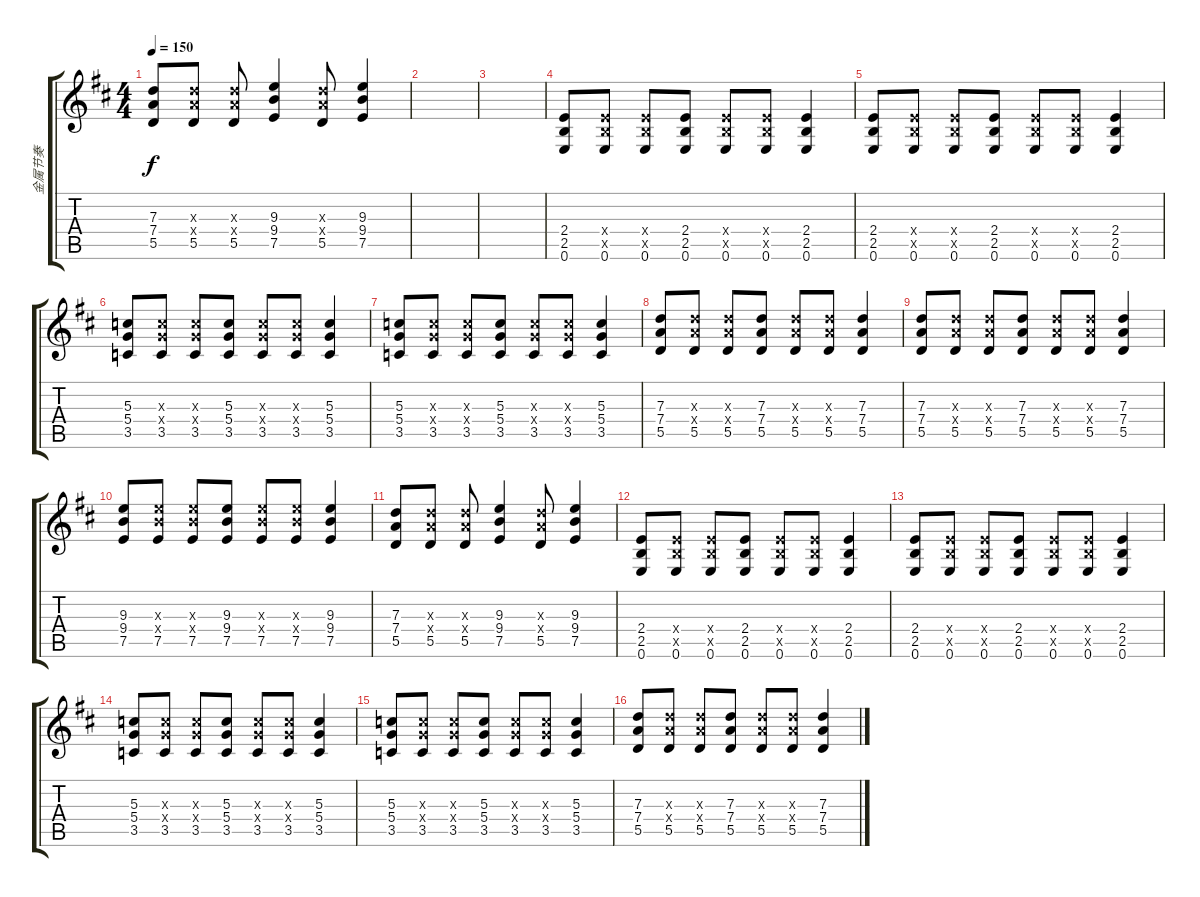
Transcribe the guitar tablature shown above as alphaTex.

\track ("金属节奏" "金属节奏") {instrument overdrivenguitar}
\staff {score tabs}
\tuning (E4 B3 G3 D3 A2 E2) {hide}
\ts (4 4)
\tempo 150
\clef g2
\ks bminor
(7.3 7.4 5.5).8{dy f} (7.3{x} 7.4{x} 5.5).8 (7.3{x} 7.4{x} 5.5).8 (9.3 9.4 7.5).4 (7.3{x} 7.4{x} 5.5).8 (9.3 9.4 7.5).4 |
|
|
(2.4 2.5 0.6).8 (2.4{x} 2.5{x} 0.6).8 (2.4{x} 2.5{x} 0.6).8 (2.4 2.5 0.6).8 (2.4{x} 2.5{x} 0.6).8 (2.4{x} 2.5{x} 0.6).8 (2.4 2.5 0.6).4 |
(2.4 2.5 0.6).8 (2.4{x} 2.5{x} 0.6).8 (2.4{x} 2.5{x} 0.6).8 (2.4 2.5 0.6).8 (2.4{x} 2.5{x} 0.6).8 (2.4{x} 2.5{x} 0.6).8 (2.4 2.5 0.6).4 |
(5.3 5.4 3.5).8 (5.3{x} 5.4{x} 3.5).8 (5.3{x} 5.4{x} 3.5).8 (5.3 5.4 3.5).8 (5.3{x} 5.4{x} 3.5).8 (5.3{x} 5.4{x} 3.5).8 (5.3 5.4 3.5).4 |
(5.3 5.4 3.5).8 (5.3{x} 5.4{x} 3.5).8 (5.3{x} 5.4{x} 3.5).8 (5.3 5.4 3.5).8 (5.3{x} 5.4{x} 3.5).8 (5.3{x} 5.4{x} 3.5).8 (5.3 5.4 3.5).4 |
(7.3 7.4 5.5).8 (7.3{x} 7.4{x} 5.5).8 (7.3{x} 7.4{x} 5.5).8 (7.3 7.4 5.5).8 (7.3{x} 7.4{x} 5.5).8 (7.3{x} 7.4{x} 5.5).8 (7.3 7.4 5.5).4 |
(7.3 7.4 5.5).8 (7.3{x} 7.4{x} 5.5).8 (7.3{x} 7.4{x} 5.5).8 (7.3 7.4 5.5).8 (7.3{x} 7.4{x} 5.5).8 (7.3{x} 7.4{x} 5.5).8 (7.3 7.4 5.5).4 |
(9.3 9.4 7.5).8 (9.3{x} 9.4{x} 7.5).8 (9.3{x} 9.4{x} 7.5).8 (9.3 9.4 7.5).8 (9.3{x} 9.4{x} 7.5).8 (9.3{x} 9.4{x} 7.5).8 (9.3 9.4 7.5).4 |
(7.3 7.4 5.5).8 (7.3{x} 7.4{x} 5.5).8 (7.3{x} 7.4{x} 5.5).8 (9.3 9.4 7.5).4 (7.3{x} 7.4{x} 5.5).8 (9.3 9.4 7.5).4 |
(2.4 2.5 0.6).8 (2.4{x} 2.5{x} 0.6).8 (2.4{x} 2.5{x} 0.6).8 (2.4 2.5 0.6).8 (2.4{x} 2.5{x} 0.6).8 (2.4{x} 2.5{x} 0.6).8 (2.4 2.5 0.6).4 |
(2.4 2.5 0.6).8 (2.4{x} 2.5{x} 0.6).8 (2.4{x} 2.5{x} 0.6).8 (2.4 2.5 0.6).8 (2.4{x} 2.5{x} 0.6).8 (2.4{x} 2.5{x} 0.6).8 (2.4 2.5 0.6).4 |
(5.3 5.4 3.5).8 (5.3{x} 5.4{x} 3.5).8 (5.3{x} 5.4{x} 3.5).8 (5.3 5.4 3.5).8 (5.3{x} 5.4{x} 3.5).8 (5.3{x} 5.4{x} 3.5).8 (5.3 5.4 3.5).4 |
(5.3 5.4 3.5).8 (5.3{x} 5.4{x} 3.5).8 (5.3{x} 5.4{x} 3.5).8 (5.3 5.4 3.5).8 (5.3{x} 5.4{x} 3.5).8 (5.3{x} 5.4{x} 3.5).8 (5.3 5.4 3.5).4 |
(7.3 7.4 5.5).8 (7.3{x} 7.4{x} 5.5).8 (7.3{x} 7.4{x} 5.5).8 (7.3 7.4 5.5).8 (7.3{x} 7.4{x} 5.5).8 (7.3{x} 7.4{x} 5.5).8 (7.3 7.4 5.5).4
